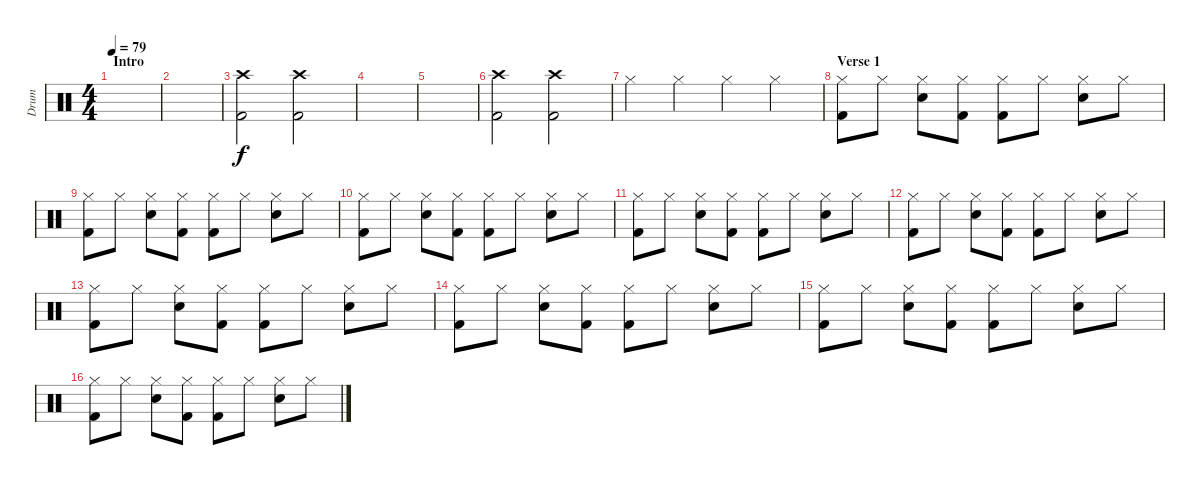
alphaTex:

\track ("Drum" "Drum") {instrument percussion}
\staff {score}
\articulation defaults
\ts (4 4)
\section ("" "Intro")
\tempo 79
\clef neutral
\ks c
|
|
("Crash high (hit)" "Kick (hit) 2").2 ("Crash high (hit)" "Kick (hit) 2").2 |
|
|
("Crash high (hit)" "Kick (hit) 2").2 ("Crash high (hit)" "Kick (hit) 2").2 |
"Hi-Hat (closed)".4 "Hi-Hat (closed)".4 "Hi-Hat (closed)".4 "Hi-Hat (closed)".4 |
\section ("" "Verse 1")
("Hi-Hat (closed)" "Kick (hit) 2").8 "Hi-Hat (closed)".8 ("Hi-Hat (closed)" "Snare (hit) 2").8 ("Hi-Hat (closed)" "Kick (hit) 2").8 ("Hi-Hat (closed)" "Kick (hit) 2").8 "Hi-Hat (closed)".8 ("Hi-Hat (closed)" "Snare (hit) 2").8 "Hi-Hat (closed)".8 |
("Hi-Hat (closed)" "Kick (hit) 2").8 "Hi-Hat (closed)".8 ("Hi-Hat (closed)" "Snare (hit) 2").8 ("Hi-Hat (closed)" "Kick (hit) 2").8 ("Hi-Hat (closed)" "Kick (hit) 2").8 "Hi-Hat (closed)".8 ("Hi-Hat (closed)" "Snare (hit) 2").8 "Hi-Hat (closed)".8 |
("Hi-Hat (closed)" "Kick (hit) 2").8 "Hi-Hat (closed)".8 ("Hi-Hat (closed)" "Snare (hit) 2").8 ("Hi-Hat (closed)" "Kick (hit) 2").8 ("Hi-Hat (closed)" "Kick (hit) 2").8 "Hi-Hat (closed)".8 ("Hi-Hat (closed)" "Snare (hit) 2").8 "Hi-Hat (closed)".8 |
("Hi-Hat (closed)" "Kick (hit) 2").8 "Hi-Hat (closed)".8 ("Hi-Hat (closed)" "Snare (hit) 2").8 ("Hi-Hat (closed)" "Kick (hit) 2").8 ("Hi-Hat (closed)" "Kick (hit) 2").8 "Hi-Hat (closed)".8 ("Hi-Hat (closed)" "Snare (hit) 2").8 "Hi-Hat (closed)".8 |
("Hi-Hat (closed)" "Kick (hit) 2").8 "Hi-Hat (closed)".8 ("Hi-Hat (closed)" "Snare (hit) 2").8 ("Hi-Hat (closed)" "Kick (hit) 2").8 ("Hi-Hat (closed)" "Kick (hit) 2").8 "Hi-Hat (closed)".8 ("Hi-Hat (closed)" "Snare (hit) 2").8 "Hi-Hat (closed)".8 |
("Hi-Hat (closed)" "Kick (hit) 2").8 "Hi-Hat (closed)".8 ("Hi-Hat (closed)" "Snare (hit) 2").8 ("Hi-Hat (closed)" "Kick (hit) 2").8 ("Hi-Hat (closed)" "Kick (hit) 2").8 "Hi-Hat (closed)".8 ("Hi-Hat (closed)" "Snare (hit) 2").8 "Hi-Hat (closed)".8 |
("Hi-Hat (closed)" "Kick (hit) 2").8 "Hi-Hat (closed)".8 ("Hi-Hat (closed)" "Snare (hit) 2").8 ("Hi-Hat (closed)" "Kick (hit) 2").8 ("Hi-Hat (closed)" "Kick (hit) 2").8 "Hi-Hat (closed)".8 ("Hi-Hat (closed)" "Snare (hit) 2").8 "Hi-Hat (closed)".8 |
("Hi-Hat (closed)" "Kick (hit) 2").8 "Hi-Hat (closed)".8 ("Hi-Hat (closed)" "Snare (hit) 2").8 ("Hi-Hat (closed)" "Kick (hit) 2").8 ("Hi-Hat (closed)" "Kick (hit) 2").8 "Hi-Hat (closed)".8 ("Hi-Hat (closed)" "Snare (hit) 2").8 "Hi-Hat (closed)".8 |
("Hi-Hat (closed)" "Kick (hit) 2").8 "Hi-Hat (closed)".8 ("Hi-Hat (closed)" "Snare (hit) 2").8 ("Hi-Hat (closed)" "Kick (hit) 2").8 ("Hi-Hat (closed)" "Kick (hit) 2").8 "Hi-Hat (closed)".8 ("Hi-Hat (closed)" "Snare (hit) 2").8 "Hi-Hat (closed)".8
